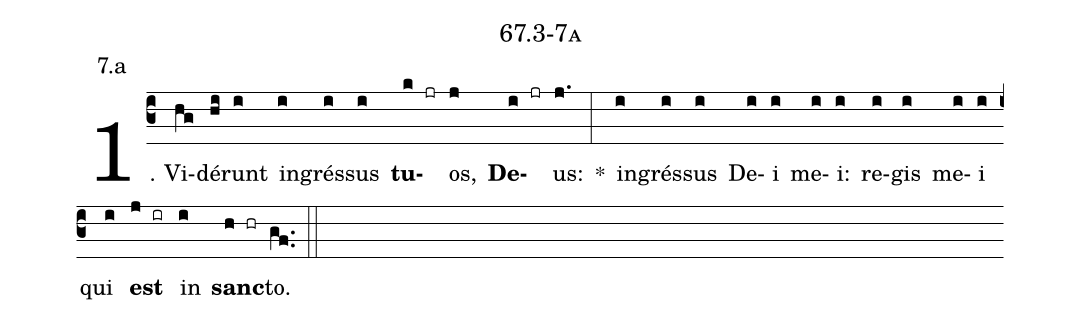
name: 67.3-7a;
annotation: 7.a;
%%
(c3)1. Vi(hg)dé(hi)runt(i) in(i)grés(i)sus(i) <b>tu</b>(k jr)os,(j) <b>De</b>(i jr)us:(j.) *(:) in(i)grés(i)sus(i) De(i)i(i) me(i)i:(i) re(i)gis(i) me(i)i(i) qui(i) <b>est</b>(j ir) in(i) <b>sanc</b>(h hr)to.(gf..) (::)


%E(i) u(i) o(j) u(i) a(h) e.(gf..) (::)
